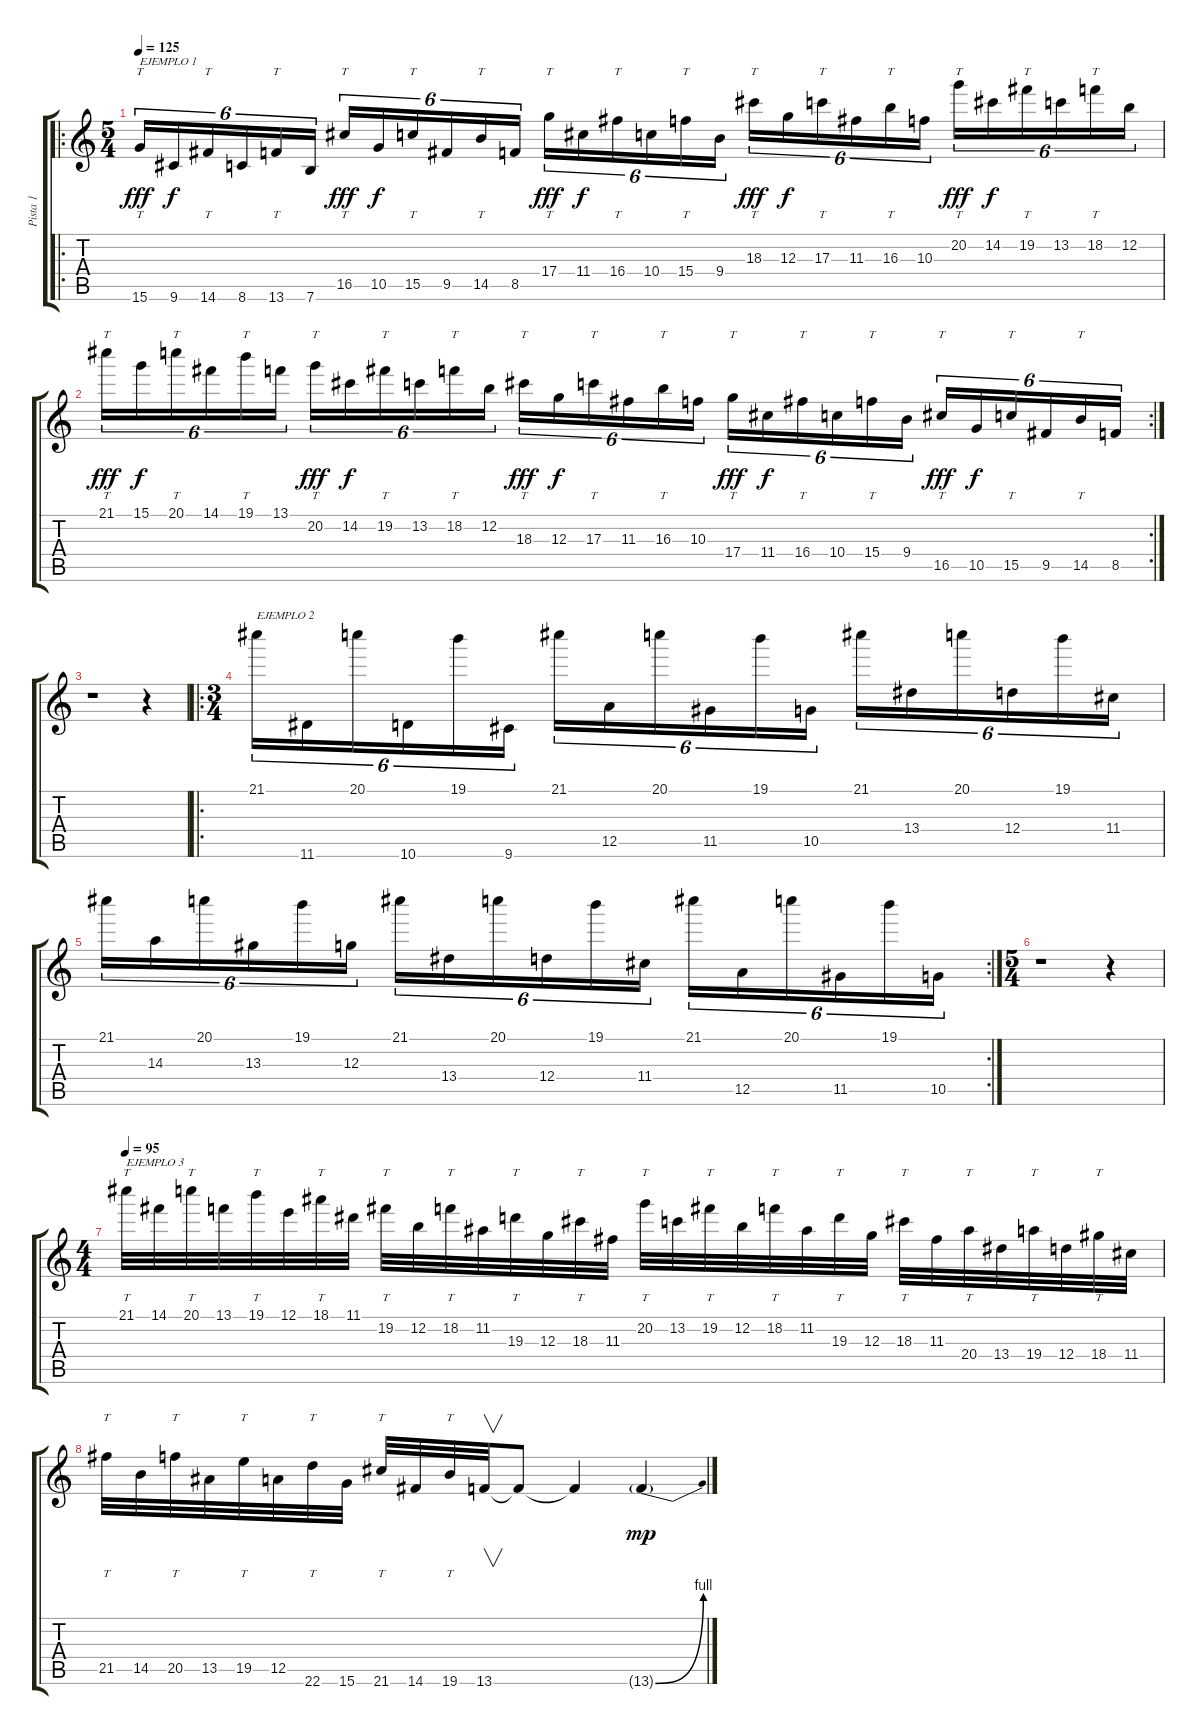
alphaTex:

\track ("Pista 1" "Pista 1") {instrument distortionguitar}
\staff {score tabs}
\tuning (E4 B3 G3 D3 A2 E2) {hide}
\ro
\ts (5 4)
\tempo 125
\clef g2
\ks c
15.6.16{tt tu (6 4) txt "EJEMPLO 1" dy fff instrument distortionguitar} 9.6.16{tu (6 4) dy f} 14.6.16{tt tu (6 4)} 8.6.16{tu (6 4)} 13.6.16{tt tu (6 4)} 7.6.16{tu (6 4)} 16.5.16{tt tu (6 4) dy fff} 10.5.16{tu (6 4) dy f} 15.5.16{tt tu (6 4)} 9.5.16{tu (6 4)} 14.5.16{tt tu (6 4)} 8.5.16{tu (6 4)} 17.4.16{tt tu (6 4) dy fff} 11.4.16{tu (6 4) dy f} 16.4.16{tt tu (6 4)} 10.4.16{tu (6 4)} 15.4.16{tt tu (6 4)} 9.4.16{tu (6 4)} 18.3.16{tt tu (6 4) dy fff} 12.3.16{tu (6 4) dy f} 17.3.16{tt tu (6 4)} 11.3.16{tu (6 4)} 16.3.16{tt tu (6 4)} 10.3.16{tu (6 4)} 20.2.16{tt tu (6 4) dy fff} 14.2.16{tu (6 4) dy f} 19.2.16{tt tu (6 4)} 13.2.16{tu (6 4)} 18.2.16{tt tu (6 4)} 12.2.16{tu (6 4)} |
\rc 2
21.1.16{tt tu (6 4) dy fff} 15.1.16{tu (6 4) dy f} 20.1.16{tt tu (6 4)} 14.1.16{tu (6 4)} 19.1.16{tt tu (6 4)} 13.1.16{tu (6 4)} 20.2.16{tt tu (6 4) dy fff} 14.2.16{tu (6 4) dy f} 19.2.16{tt tu (6 4)} 13.2.16{tu (6 4)} 18.2.16{tt tu (6 4)} 12.2.16{tu (6 4)} 18.3.16{tt tu (6 4) dy fff} 12.3.16{tu (6 4) dy f} 17.3.16{tt tu (6 4)} 11.3.16{tu (6 4)} 16.3.16{tt tu (6 4)} 10.3.16{tu (6 4)} 17.4.16{tt tu (6 4) dy fff} 11.4.16{tu (6 4) dy f} 16.4.16{tt tu (6 4)} 10.4.16{tu (6 4)} 15.4.16{tt tu (6 4)} 9.4.16{tu (6 4)} 16.5.16{tt tu (6 4) dy fff} 10.5.16{tu (6 4) dy f} 15.5.16{tt tu (6 4)} 9.5.16{tu (6 4)} 14.5.16{tt tu (6 4)} 8.5.16{tu (6 4)} |
r.1 r.4 |
\ro
\ts (3 4)
21.1.16{tu (6 4) txt "EJEMPLO 2"} 11.6.16{tu (6 4)} 20.1.16{tu (6 4)} 10.6.16{tu (6 4)} 19.1.16{tu (6 4)} 9.6.16{tu (6 4)} 21.1.16{tu (6 4)} 12.5.16{tu (6 4)} 20.1.16{tu (6 4)} 11.5.16{tu (6 4)} 19.1.16{tu (6 4)} 10.5.16{tu (6 4)} 21.1.16{tu (6 4)} 13.4.16{tu (6 4)} 20.1.16{tu (6 4)} 12.4.16{tu (6 4)} 19.1.16{tu (6 4)} 11.4.16{tu (6 4)} |
\rc 2
21.1.16{tu (6 4)} 14.3.16{tu (6 4)} 20.1.16{tu (6 4)} 13.3.16{tu (6 4)} 19.1.16{tu (6 4)} 12.3.16{tu (6 4)} 21.1.16{tu (6 4)} 13.4.16{tu (6 4)} 20.1.16{tu (6 4)} 12.4.16{tu (6 4)} 19.1.16{tu (6 4)} 11.4.16{tu (6 4)} 21.1.16{tu (6 4)} 12.5.16{tu (6 4)} 20.1.16{tu (6 4)} 11.5.16{tu (6 4)} 19.1.16{tu (6 4)} 10.5.16{tu (6 4)} |
\ts (5 4)
r.1 r.4 |
\ts (4 4)
\tempo 95
21.1.32{tt txt "EJEMPLO 3"} 14.1.32 20.1.32{tt} 13.1.32 19.1.32{tt} 12.1.32 18.1.32{tt} 11.1.32 19.2.32{tt} 12.2.32 18.2.32{tt} 11.2.32 19.3.32{tt} 12.3.32 18.3.32{tt} 11.3.32 20.2.32{tt} 13.2.32 19.2.32{tt} 12.2.32 18.2.32{tt} 11.2.32 19.3.32{tt} 12.3.32 18.3.32{tt} 11.3.32 20.4.32{tt} 13.4.32 19.4.32{tt} 12.4.32 18.4.32{tt} 11.4.32 |
21.5.32{tt} 14.5.32 20.5.32{tt} 13.5.32 19.5.32{tt} 12.5.32 22.6.32{tt} 15.6.32 21.6.32{tt} 14.6.32 19.6.32{tt} 13.6.32{v} 13.6{t}.8 13.6{t}.4 13.6{be (bend 0 0 60 4) g}.4{dy mp}
